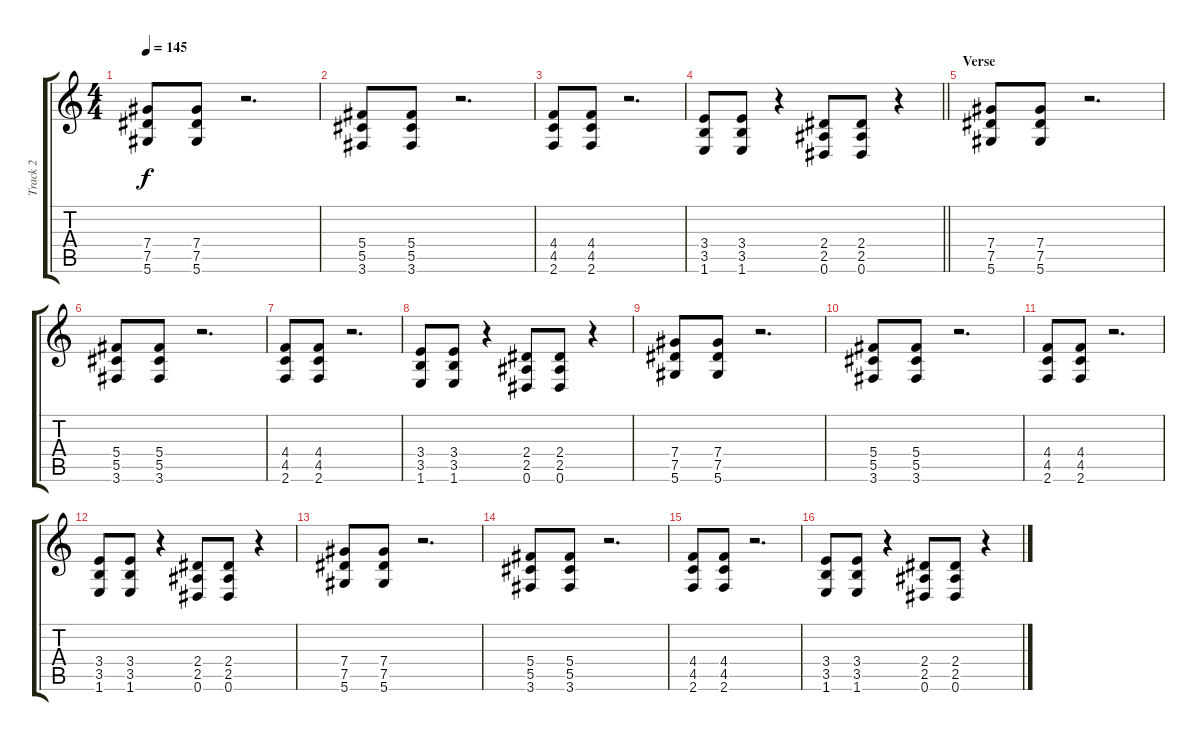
\track ("Track 2" "Track 2") {instrument distortionguitar}
\staff {score tabs}
\tuning (Eb4 Bb3 Gb3 Db3 Ab2 Eb2) {hide}
\ts (4 4)
\tempo 145
\clef g2
\ks c
(7.4 7.5 5.6).8{dy f} (7.4 7.5 5.6).8 r.2{d} |
(5.4 5.5 3.6).8 (5.4 5.5 3.6).8 r.2{d} |
(4.4 4.5 2.6).8 (4.4 4.5 2.6).8 r.2{d} |
\barLineRight lightlight
(3.4 3.5 1.6).8 (3.4 3.5 1.6).8 r.4 (2.4 2.5 0.6).8 (2.4 2.5 0.6).8 r.4 |
\section ("" "Verse")
(7.4 7.5 5.6).8 (7.4 7.5 5.6).8 r.2{d} |
(5.4 5.5 3.6).8 (5.4 5.5 3.6).8 r.2{d} |
(4.4 4.5 2.6).8 (4.4 4.5 2.6).8 r.2{d} |
(3.4 3.5 1.6).8 (3.4 3.5 1.6).8 r.4 (2.4 2.5 0.6).8 (2.4 2.5 0.6).8 r.4 |
(7.4 7.5 5.6).8 (7.4 7.5 5.6).8 r.2{d} |
(5.4 5.5 3.6).8 (5.4 5.5 3.6).8 r.2{d} |
(4.4 4.5 2.6).8 (4.4 4.5 2.6).8 r.2{d} |
(3.4 3.5 1.6).8 (3.4 3.5 1.6).8 r.4 (2.4 2.5 0.6).8 (2.4 2.5 0.6).8 r.4 |
(7.4 7.5 5.6).8 (7.4 7.5 5.6).8 r.2{d} |
(5.4 5.5 3.6).8 (5.4 5.5 3.6).8 r.2{d} |
(4.4 4.5 2.6).8 (4.4 4.5 2.6).8 r.2{d} |
(3.4 3.5 1.6).8 (3.4 3.5 1.6).8 r.4 (2.4 2.5 0.6).8 (2.4 2.5 0.6).8 r.4
